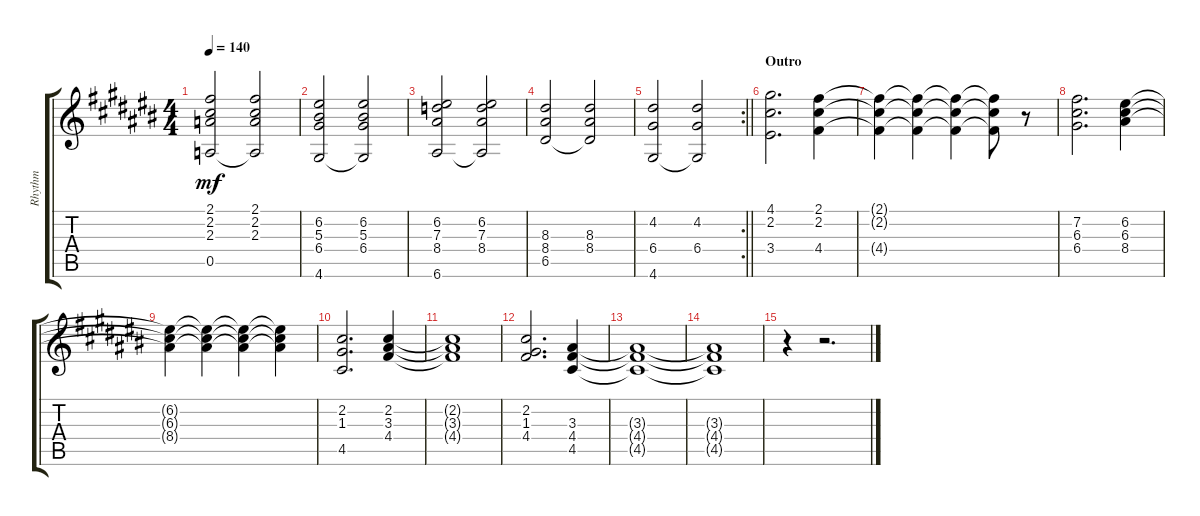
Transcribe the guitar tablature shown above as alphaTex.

\track ("Rhythm" "Rhythm") {instrument acousticguitarnylon}
\staff {score tabs}
\tuning (E4 B3 G3 D3 A2 E2) {hide}
\ts (4 4)
\tempo 140
\clef g2
\ks c#
(2.1 2.2 2.3 0.5).2{dy mf} (2.1 2.2 2.3 0.5{t}).2 |
(6.2 5.3 6.4 4.6).2 (6.2 5.3 6.4 4.6{t}).2 |
(6.2 7.3 8.4 6.6).2 (6.2 7.3 8.4 6.6{t}).2 |
(8.3 8.4 6.5).2 (8.3 8.4 6.5{t}).2 |
\rc 2
\barLineRight lightlight
(4.2 6.4 4.6).2 (4.2 6.4 4.6{t}).2 |
\section ("" "Outro")
(4.1 2.2 3.4).2{d} (2.1 2.2 4.4).4 |
(2.1{t} 2.2{t} 4.4{t}).4 (2.1{t} 2.2{t} 4.4{t}).4 (2.1{t} 2.2{t} 4.4{t}).4 (2.1{t} 2.2{t} 4.4{t}).8 r.8 |
(7.2 6.3 6.4).2{d} (6.2 6.3 8.4).4 |
(6.2{t} 6.3{t} 8.4{t}).4 (6.2{t} 6.3{t} 8.4{t}).4 (6.2{t} 6.3{t} 8.4{t}).4 (6.2{t} 6.3{t} 8.4{t}).4 |
(2.2 1.3 4.5).2{d} (2.2 3.3 4.4).4 |
(2.2{t} 3.3{t} 4.4{t}).1 |
(2.2 1.3 4.4).2{d} (3.3 4.4 4.5).4 |
(3.3{t} 4.4{t} 4.5{t}).1 |
(3.3{t} 4.4{t} 4.5{t}).1 |
r.4 r.2{d}
